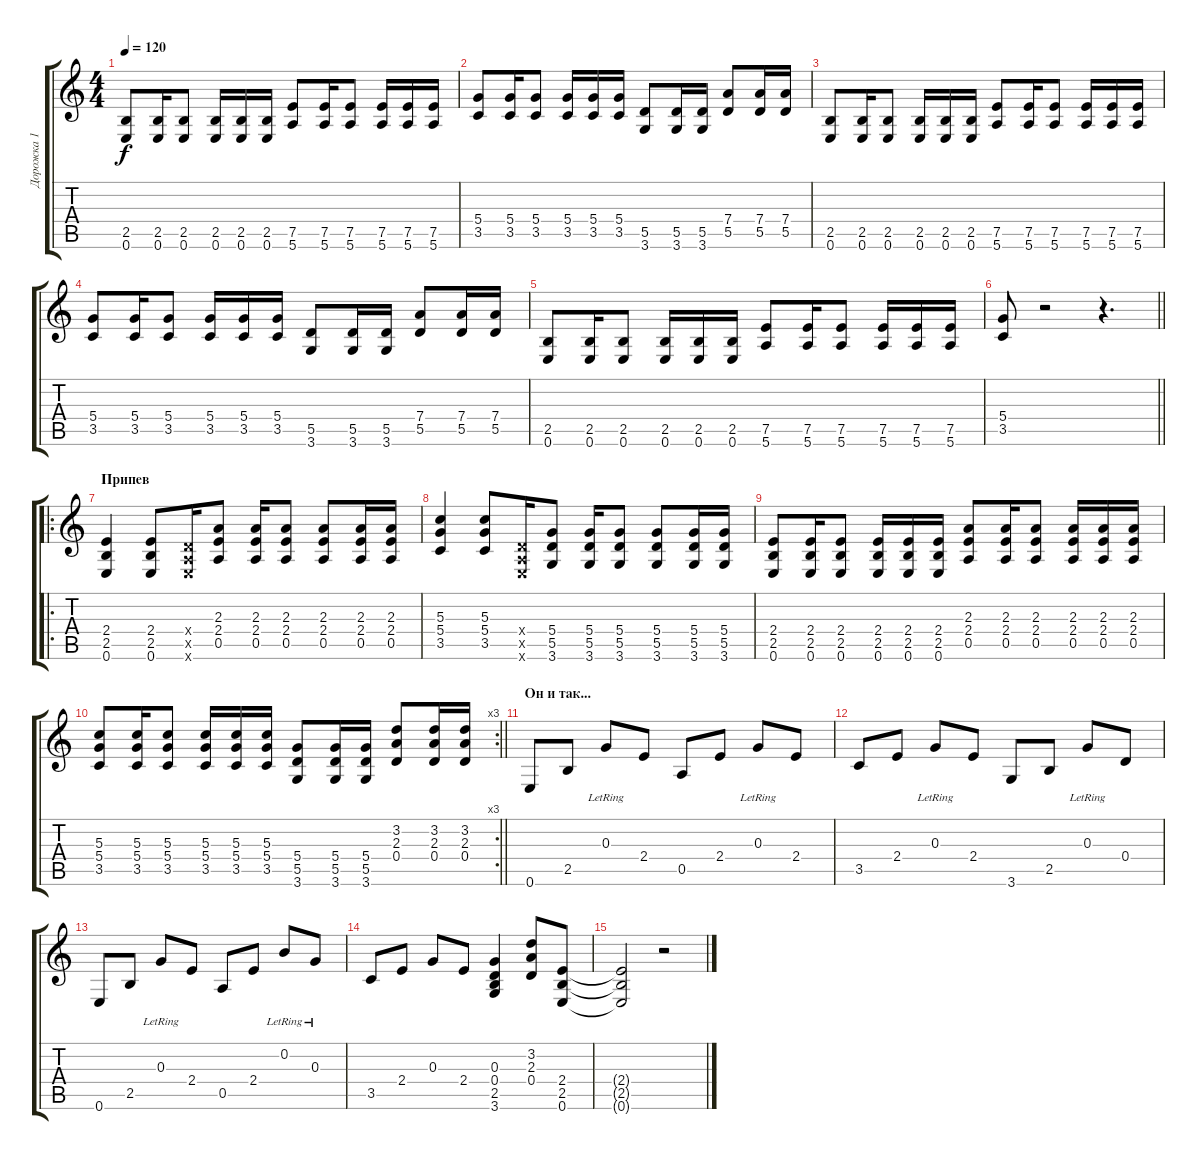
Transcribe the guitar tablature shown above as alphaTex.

\track ("Дорожка 1" "Дорожка 1") {instrument acousticguitarsteel}
\staff {score tabs}
\tuning (E4 B3 G3 D3 A2 E2) {hide}
\ts (4 4)
\tempo 120
\clef g2
\ks c
(2.5 0.6).8{dy f} (2.5 0.6).16 (2.5 0.6).8 (2.5 0.6).16 (2.5 0.6).16 (2.5 0.6).16 (7.5 5.6).8 (7.5 5.6).16 (7.5 5.6).8 (7.5 5.6).16 (7.5 5.6).16 (7.5 5.6).16 |
(5.4 3.5).8 (5.4 3.5).16 (5.4 3.5).8 (5.4 3.5).16 (5.4 3.5).16 (5.4 3.5).16 (5.5 3.6).8 (5.5 3.6).16 (5.5 3.6).16 (7.4 5.5).8 (7.4 5.5).16 (7.4 5.5).16 |
(2.5 0.6).8 (2.5 0.6).16 (2.5 0.6).8 (2.5 0.6).16 (2.5 0.6).16 (2.5 0.6).16 (7.5 5.6).8 (7.5 5.6).16 (7.5 5.6).8 (7.5 5.6).16 (7.5 5.6).16 (7.5 5.6).16 |
(5.4 3.5).8 (5.4 3.5).16 (5.4 3.5).8 (5.4 3.5).16 (5.4 3.5).16 (5.4 3.5).16 (5.5 3.6).8 (5.5 3.6).16 (5.5 3.6).16 (7.4 5.5).8 (7.4 5.5).16 (7.4 5.5).16 |
(2.5 0.6).8 (2.5 0.6).16 (2.5 0.6).8 (2.5 0.6).16 (2.5 0.6).16 (2.5 0.6).16 (7.5 5.6).8 (7.5 5.6).16 (7.5 5.6).8 (7.5 5.6).16 (7.5 5.6).16 (7.5 5.6).16 |
\barLineRight lightlight
(5.4 3.5).8 r.2 r.4{d} |
\ro
\section ("" "Припев")
(2.4 2.5 0.6).4 (2.4 2.5 0.6).8 (0.4{x} 0.5{x} 0.6{x}).16 (2.3 2.4 0.5).8 (2.3 2.4 0.5).16 (2.3 2.4 0.5).8 (2.3 2.4 0.5).8 (2.3 2.4 0.5).16 (2.3 2.4 0.5).16 |
(5.3 5.4 3.5).4 (5.3 5.4 3.5).8 (0.4{x} 0.5{x} 0.6{x}).16 (5.4 5.5 3.6).8 (5.4 5.5 3.6).16 (5.4 5.5 3.6).8 (5.4 5.5 3.6).8 (5.4 5.5 3.6).16 (5.4 5.5 3.6).16 |
(2.4 2.5 0.6).8 (2.4 2.5 0.6).16 (2.4 2.5 0.6).8 (2.4 2.5 0.6).16 (2.4 2.5 0.6).16 (2.4 2.5 0.6).16 (2.3 2.4 0.5).8 (2.3 2.4 0.5).16 (2.3 2.4 0.5).8 (2.3 2.4 0.5).16 (2.3 2.4 0.5).16 (2.3 2.4 0.5).16 |
\rc 3
\barLineRight lightlight
(5.3 5.4 3.5).8 (5.3 5.4 3.5).16 (5.3 5.4 3.5).8 (5.3 5.4 3.5).16 (5.3 5.4 3.5).16 (5.3 5.4 3.5).16 (5.4 5.5 3.6).8 (5.4 5.5 3.6).16 (5.4 5.5 3.6).16 (3.2 2.3 0.4).8 (3.2 2.3 0.4).16 (3.2 2.3 0.4).16 |
\section ("" "Он и так...")
0.6.8 2.5.8 0.3{lr}.8 2.4.8 0.5.8 2.4.8 0.3{lr}.8 2.4.8 |
3.5.8 2.4.8 0.3{lr}.8 2.4.8 3.6.8 2.5.8 0.3{lr}.8 0.4.8 |
0.6.8 2.5.8 0.3{lr}.8 2.4.8 0.5.8 2.4.8 0.2{lr}.8 0.3{lr}.8 |
3.5.8 2.4.8 0.3.8 2.4.8 (0.3 0.4 2.5 3.6).4 (3.2 2.3 0.4).8 (2.4 2.5 0.6).8 |
(2.4{t} 2.5{t} 0.6{t}).2 r.2
